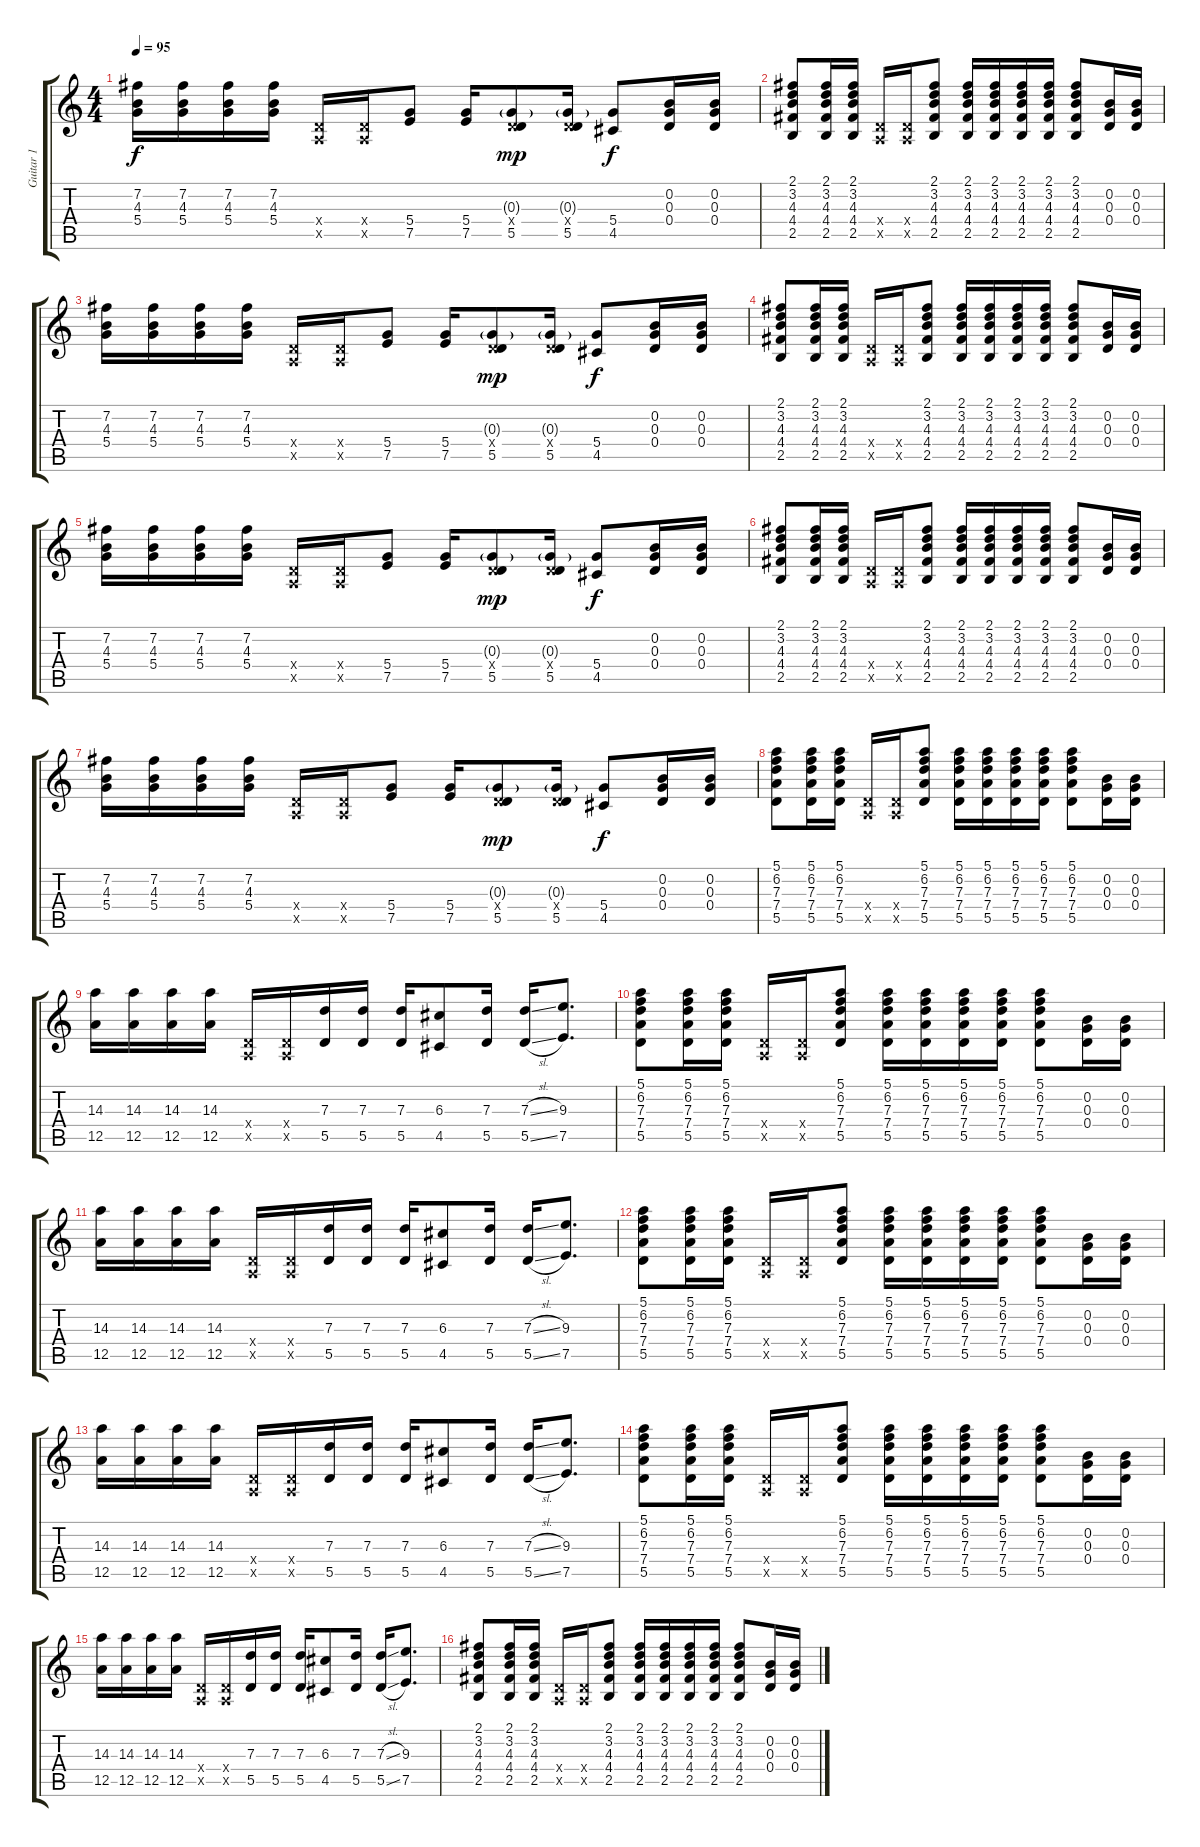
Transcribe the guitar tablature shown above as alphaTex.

\track ("Guitar 1" "Guitar 1") {instrument distortionguitar}
\staff {score tabs}
\tuning (E4 B3 G3 D3 A2 E2) {hide}
\ts (4 4)
\tempo 95
\clef g2
\ks c
(7.2 4.3 5.4).16{dy f} (7.2 4.3 5.4).16 (7.2 4.3 5.4).16 (7.2 4.3 5.4).16 (0.4{x} 0.5{x}).16 (0.4{x} 0.5{x}).16 (5.4 7.5).8 (5.4 7.5).16 (0.3{g} 0.4{x} 5.5).8{dy mp volume 15} (0.3{g} 0.4{x} 5.5).16 (5.4 4.5).8{dy f volume 12} (0.2 0.3 0.4).16 (0.2 0.3 0.4).16 |
(2.1 3.2 4.3 4.4 2.5).8 (2.1 3.2 4.3 4.4 2.5).16 (2.1 3.2 4.3 4.4 2.5).16 (0.4{x} 0.5{x}).16 (0.4{x} 0.5{x}).16 (2.1 3.2 4.3 4.4 2.5).8 (2.1 3.2 4.3 4.4 2.5).16 (2.1 3.2 4.3 4.4 2.5).16 (2.1 3.2 4.3 4.4 2.5).16 (2.1 3.2 4.3 4.4 2.5).16 (2.1 3.2 4.3 4.4 2.5).8 (0.2 0.3 0.4).16 (0.2 0.3 0.4).16 |
(7.2 4.3 5.4).16 (7.2 4.3 5.4).16 (7.2 4.3 5.4).16 (7.2 4.3 5.4).16 (0.4{x} 0.5{x}).16 (0.4{x} 0.5{x}).16 (5.4 7.5).8 (5.4 7.5).16 (0.3{g} 0.4{x} 5.5).8{dy mp volume 15} (0.3{g} 0.4{x} 5.5).16 (5.4 4.5).8{dy f volume 12} (0.2 0.3 0.4).16 (0.2 0.3 0.4).16 |
(2.1 3.2 4.3 4.4 2.5).8 (2.1 3.2 4.3 4.4 2.5).16 (2.1 3.2 4.3 4.4 2.5).16 (0.4{x} 0.5{x}).16 (0.4{x} 0.5{x}).16 (2.1 3.2 4.3 4.4 2.5).8 (2.1 3.2 4.3 4.4 2.5).16 (2.1 3.2 4.3 4.4 2.5).16 (2.1 3.2 4.3 4.4 2.5).16 (2.1 3.2 4.3 4.4 2.5).16 (2.1 3.2 4.3 4.4 2.5).8 (0.2 0.3 0.4).16 (0.2 0.3 0.4).16 |
(7.2 4.3 5.4).16 (7.2 4.3 5.4).16 (7.2 4.3 5.4).16 (7.2 4.3 5.4).16 (0.4{x} 0.5{x}).16 (0.4{x} 0.5{x}).16 (5.4 7.5).8 (5.4 7.5).16 (0.3{g} 0.4{x} 5.5).8{dy mp volume 15} (0.3{g} 0.4{x} 5.5).16 (5.4 4.5).8{dy f volume 12} (0.2 0.3 0.4).16 (0.2 0.3 0.4).16 |
(2.1 3.2 4.3 4.4 2.5).8 (2.1 3.2 4.3 4.4 2.5).16 (2.1 3.2 4.3 4.4 2.5).16 (0.4{x} 0.5{x}).16 (0.4{x} 0.5{x}).16 (2.1 3.2 4.3 4.4 2.5).8 (2.1 3.2 4.3 4.4 2.5).16 (2.1 3.2 4.3 4.4 2.5).16 (2.1 3.2 4.3 4.4 2.5).16 (2.1 3.2 4.3 4.4 2.5).16 (2.1 3.2 4.3 4.4 2.5).8 (0.2 0.3 0.4).16 (0.2 0.3 0.4).16 |
(7.2 4.3 5.4).16 (7.2 4.3 5.4).16 (7.2 4.3 5.4).16 (7.2 4.3 5.4).16 (0.4{x} 0.5{x}).16 (0.4{x} 0.5{x}).16 (5.4 7.5).8 (5.4 7.5).16 (0.3{g} 0.4{x} 5.5).8{dy mp volume 15} (0.3{g} 0.4{x} 5.5).16 (5.4 4.5).8{dy f volume 12} (0.2 0.3 0.4).16 (0.2 0.3 0.4).16 |
(5.1 6.2 7.3 7.4 5.5).8 (5.1 6.2 7.3 7.4 5.5).16 (5.1 6.2 7.3 7.4 5.5).16 (0.4{x} 0.5{x}).16 (0.4{x} 0.5{x}).16 (5.1 6.2 7.3 7.4 5.5).8 (5.1 6.2 7.3 7.4 5.5).16 (5.1 6.2 7.3 7.4 5.5).16 (5.1 6.2 7.3 7.4 5.5).16 (5.1 6.2 7.3 7.4 5.5).16 (5.1 6.2 7.3 7.4 5.5).8 (0.2 0.3 0.4).16 (0.2 0.3 0.4).16 |
(14.3 12.5).16 (14.3 12.5).16 (14.3 12.5).16 (14.3 12.5).16 (0.4{x} 0.5{x}).16 (0.4{x} 0.5{x}).16 (7.3 5.5).16 (7.3 5.5).16 (7.3 5.5).16 (6.3 4.5).8 (7.3 5.5).16 (7.3{sl} 5.5{sl}).16 (9.3 7.5).8{d} |
(5.1 6.2 7.3 7.4 5.5).8 (5.1 6.2 7.3 7.4 5.5).16 (5.1 6.2 7.3 7.4 5.5).16 (0.4{x} 0.5{x}).16 (0.4{x} 0.5{x}).16 (5.1 6.2 7.3 7.4 5.5).8 (5.1 6.2 7.3 7.4 5.5).16 (5.1 6.2 7.3 7.4 5.5).16 (5.1 6.2 7.3 7.4 5.5).16 (5.1 6.2 7.3 7.4 5.5).16 (5.1 6.2 7.3 7.4 5.5).8 (0.2 0.3 0.4).16 (0.2 0.3 0.4).16 |
(14.3 12.5).16 (14.3 12.5).16 (14.3 12.5).16 (14.3 12.5).16 (0.4{x} 0.5{x}).16 (0.4{x} 0.5{x}).16 (7.3 5.5).16 (7.3 5.5).16 (7.3 5.5).16 (6.3 4.5).8 (7.3 5.5).16 (7.3{sl} 5.5{sl}).16 (9.3 7.5).8{d} |
(5.1 6.2 7.3 7.4 5.5).8 (5.1 6.2 7.3 7.4 5.5).16 (5.1 6.2 7.3 7.4 5.5).16 (0.4{x} 0.5{x}).16 (0.4{x} 0.5{x}).16 (5.1 6.2 7.3 7.4 5.5).8 (5.1 6.2 7.3 7.4 5.5).16 (5.1 6.2 7.3 7.4 5.5).16 (5.1 6.2 7.3 7.4 5.5).16 (5.1 6.2 7.3 7.4 5.5).16 (5.1 6.2 7.3 7.4 5.5).8 (0.2 0.3 0.4).16 (0.2 0.3 0.4).16 |
(14.3 12.5).16 (14.3 12.5).16 (14.3 12.5).16 (14.3 12.5).16 (0.4{x} 0.5{x}).16 (0.4{x} 0.5{x}).16 (7.3 5.5).16 (7.3 5.5).16 (7.3 5.5).16 (6.3 4.5).8 (7.3 5.5).16 (7.3{sl} 5.5{sl}).16 (9.3 7.5).8{d} |
(5.1 6.2 7.3 7.4 5.5).8 (5.1 6.2 7.3 7.4 5.5).16 (5.1 6.2 7.3 7.4 5.5).16 (0.4{x} 0.5{x}).16 (0.4{x} 0.5{x}).16 (5.1 6.2 7.3 7.4 5.5).8 (5.1 6.2 7.3 7.4 5.5).16 (5.1 6.2 7.3 7.4 5.5).16 (5.1 6.2 7.3 7.4 5.5).16 (5.1 6.2 7.3 7.4 5.5).16 (5.1 6.2 7.3 7.4 5.5).8 (0.2 0.3 0.4).16 (0.2 0.3 0.4).16 |
(14.3 12.5).16 (14.3 12.5).16 (14.3 12.5).16 (14.3 12.5).16 (0.4{x} 0.5{x}).16 (0.4{x} 0.5{x}).16 (7.3 5.5).16 (7.3 5.5).16 (7.3 5.5).16 (6.3 4.5).8 (7.3 5.5).16 (7.3{sl} 5.5{sl}).16 (9.3 7.5).8{d} |
(2.1 3.2 4.3 4.4 2.5).8 (2.1 3.2 4.3 4.4 2.5).16 (2.1 3.2 4.3 4.4 2.5).16 (0.4{x} 0.5{x}).16 (0.4{x} 0.5{x}).16 (2.1 3.2 4.3 4.4 2.5).8 (2.1 3.2 4.3 4.4 2.5).16 (2.1 3.2 4.3 4.4 2.5).16 (2.1 3.2 4.3 4.4 2.5).16 (2.1 3.2 4.3 4.4 2.5).16 (2.1 3.2 4.3 4.4 2.5).8 (0.2 0.3 0.4).16 (0.2 0.3 0.4).16
